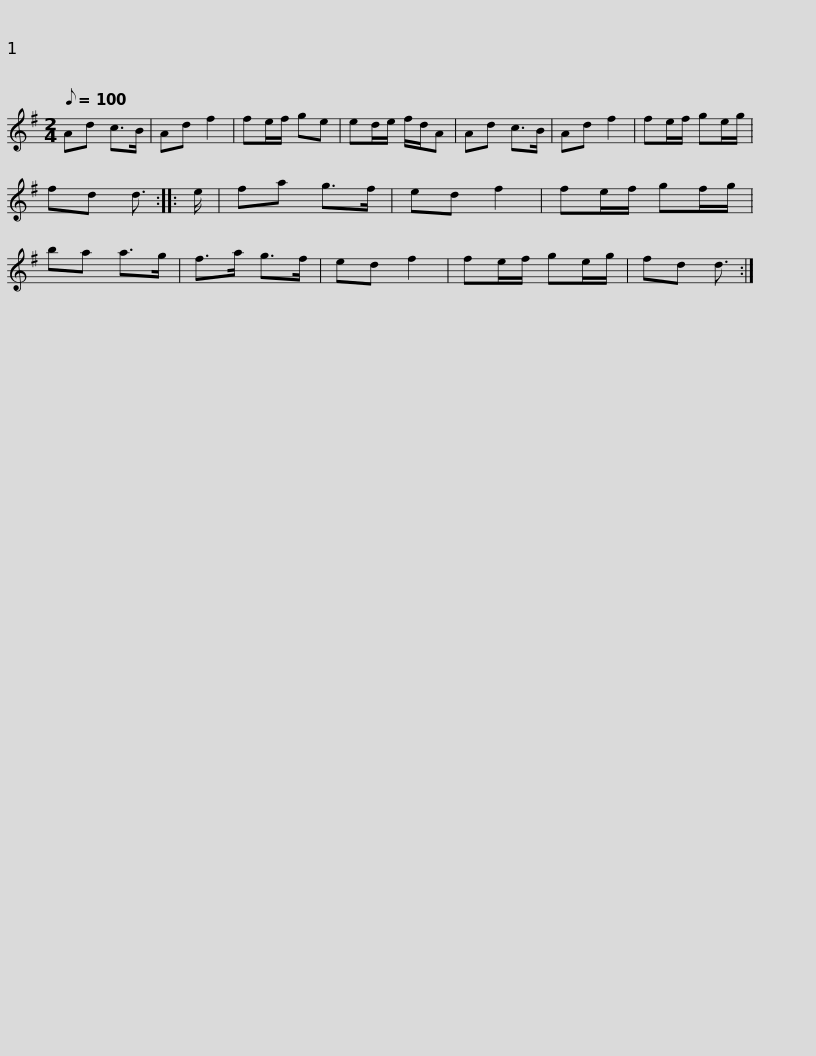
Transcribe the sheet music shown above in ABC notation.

X:1
L:1/8
Q:1/8=100
M:2/4
I:linebreak $
K:G
V:1 treble
V:1
 Ad c>B | Ad f2 | fe/f/ ge | ed/e/ f/d/A | Ad c>B | %5
 Ad f2 | fe/f/ ge/g/ | fd d3/2 :: e/ | fa g>f |$ %10
 ed f2 | fe/f/ gf/g/ | ba a>g | f>a g>f | ed f2 | %15
 fe/f/ ge/g/ | fd d3/2 :| %17
